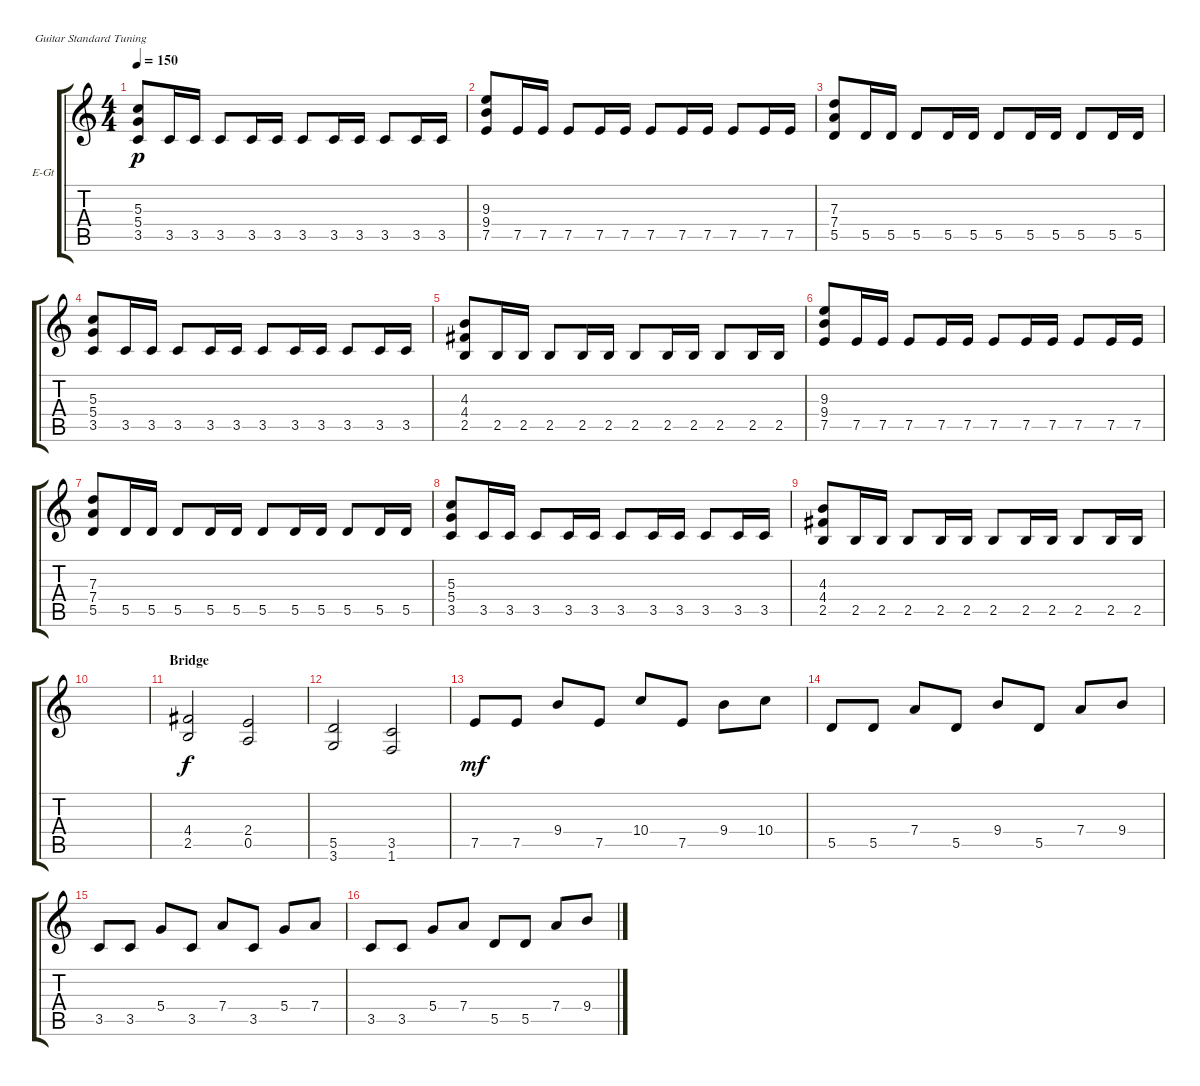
\defaultSystemsLayout 4
\bracketExtendMode groupsimilarinstruments
\firstSystemTrackNameOrientation horizontal
\otherSystemsTrackNameOrientation horizontal
\track ("Olga" "E-Gt") {instrument distortionguitar}
\staff {score tabs}
\tuning (E4 B3 G3 D3 A2 E2)
\ts (4 4)
\tempo 150
\clef g2
\ks c
(5.3 5.4 3.5).8{dy p} 3.5.16 3.5.16 3.5.8 3.5.16 3.5.16 3.5.8 3.5.16 3.5.16 3.5.8 3.5.16 3.5.16 |
(9.3 9.4 7.5).8 7.5.16 7.5.16 7.5.8 7.5.16 7.5.16 7.5.8 7.5.16 7.5.16 7.5.8 7.5.16 7.5.16 |
(7.3 7.4 5.5).8 5.5.16 5.5.16 5.5.8 5.5.16 5.5.16 5.5.8 5.5.16 5.5.16 5.5.8 5.5.16 5.5.16 |
(5.3 5.4 3.5).8 3.5.16 3.5.16 3.5.8 3.5.16 3.5.16 3.5.8 3.5.16 3.5.16 3.5.8 3.5.16 3.5.16 |
(4.3 4.4 2.5).8 2.5.16 2.5.16 2.5.8 2.5.16 2.5.16 2.5.8 2.5.16 2.5.16 2.5.8 2.5.16 2.5.16 |
(9.3 9.4 7.5).8 7.5.16 7.5.16 7.5.8 7.5.16 7.5.16 7.5.8 7.5.16 7.5.16 7.5.8 7.5.16 7.5.16 |
(7.3 7.4 5.5).8 5.5.16 5.5.16 5.5.8 5.5.16 5.5.16 5.5.8 5.5.16 5.5.16 5.5.8 5.5.16 5.5.16 |
(5.3 5.4 3.5).8 3.5.16 3.5.16 3.5.8 3.5.16 3.5.16 3.5.8 3.5.16 3.5.16 3.5.8 3.5.16 3.5.16 |
(4.3 4.4 2.5).8 2.5.16 2.5.16 2.5.8 2.5.16 2.5.16 2.5.8 2.5.16 2.5.16 2.5.8 2.5.16 2.5.16 |
|
\section ("" "Bridge")
(2.5 4.4).2{dy f} (0.5 2.4).2 |
(5.5 3.6).2 (1.6 3.5).2 |
7.5.8{dy mf} 7.5.8 9.4.8 7.5.8 10.4.8 7.5.8 9.4.8 10.4.8 |
5.5.8 5.5.8 7.4.8 5.5.8 9.4.8 5.5.8 7.4.8 9.4.8 |
3.5.8 3.5.8 5.4.8 3.5.8 7.4.8 3.5.8 5.4.8 7.4.8 |
3.5.8 3.5.8 5.4.8 7.4.8 5.5.8 5.5.8 7.4.8 9.4.8
